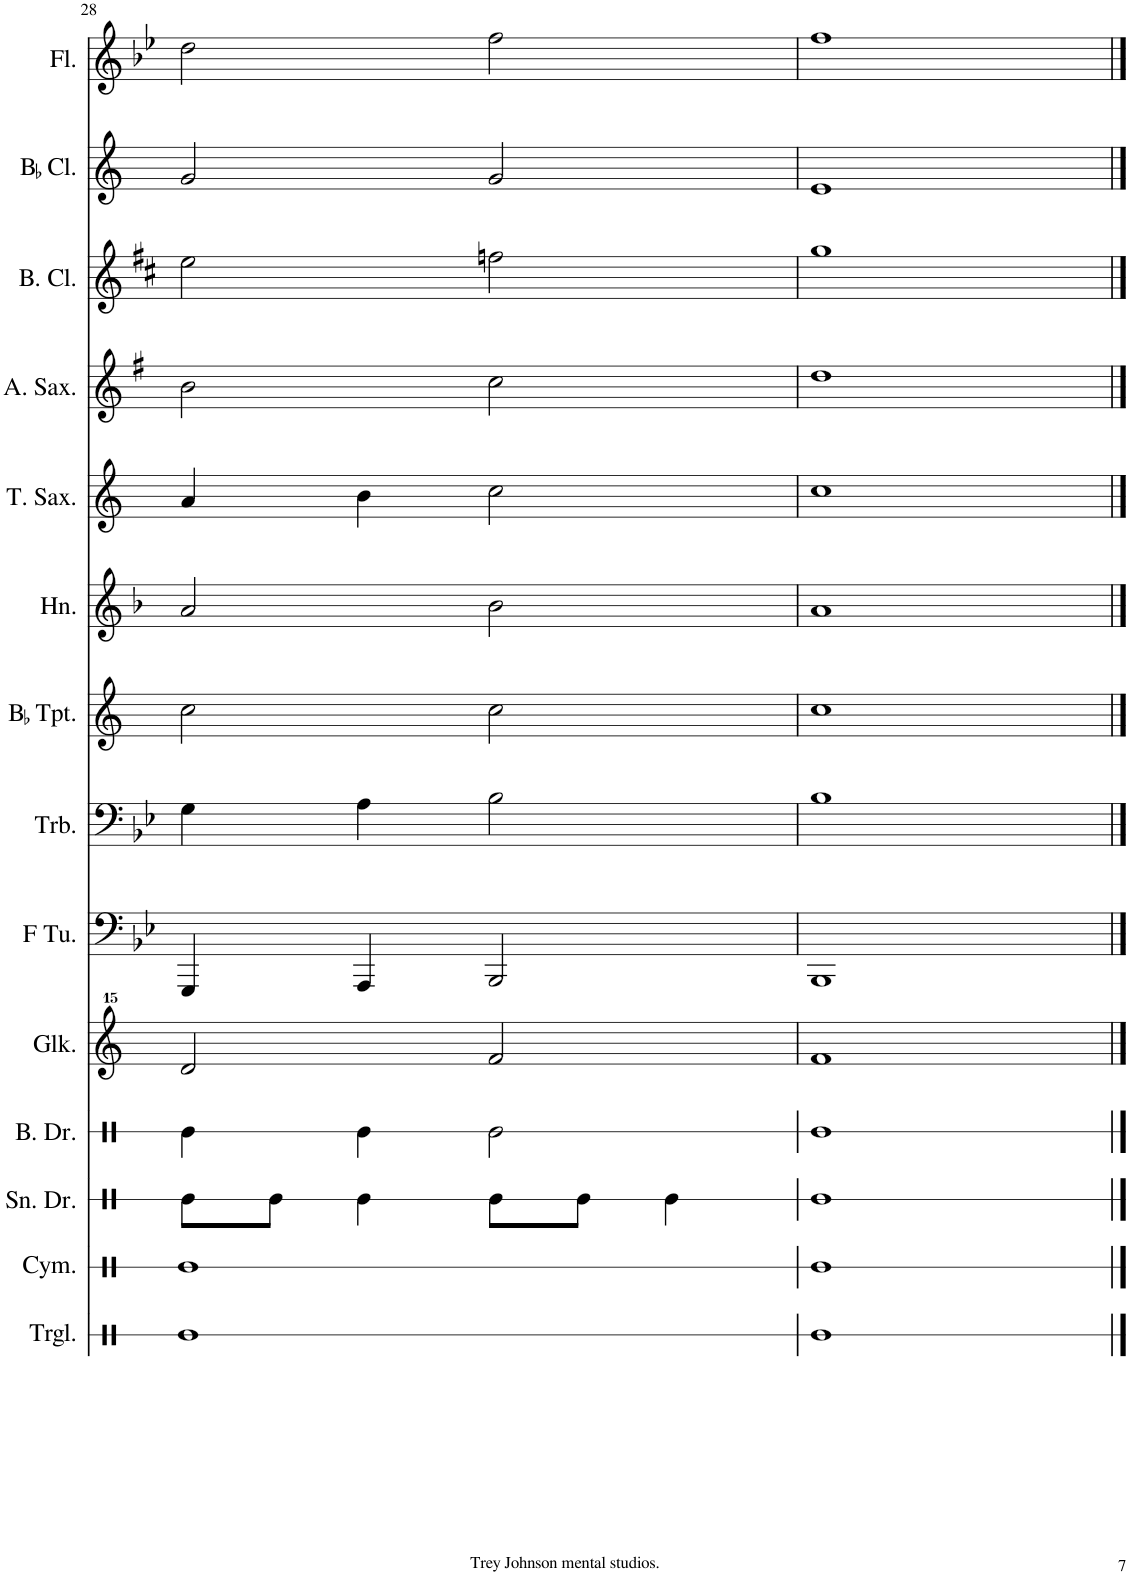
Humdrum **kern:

**kern	**kern	**kern	**kern	**kern	**kern	**kern	**kern	**kern	**kern	**kern	**kern	**kern	**kern
*part14	*part13	*part12	*part11	*part10	*part9	*part8	*part7	*part6	*part5	*part4	*part3	*part2	*part1
*staff14	*staff13	*staff12	*staff11	*staff10	*staff9	*staff8	*staff7	*staff6	*staff5	*staff4	*staff3	*staff2	*staff1
*I"Triangle	*I"Cymbal	*I"Snare Drum	*I"Bass Drum	*I"Glockenspiel	*I"F Tuba	*I"Trombone	*I"BaccidentalFlat Trumpet	*I"Horn	*I"Tenor Saxophone	*I"Alto Saxophone	*I"Bass Clarinet	*I"BaccidentalFlat Clarinet	*I"Flute
*I'Trgl.	*I'Cym.	*I'Sn. Dr.	*I'B. Dr.	*I'Glk.	*I'F Tu.	*I'Trb.	*I'BaccidentalFlat Tpt.	*I'Hn.	*I'T. Sax.	*I'A. Sax.	*I'B. Cl.	*I'BaccidentalFlat Cl.	*I'Fl.
!!LO:PB:g=z
*clefX	*clefX	*clefX	*clefX	*clefG^^2	*clefF4	*clefF4	*clefG2	*clefG2	*clefG2	*clefG2	*clefG2	*clefG2	*clefG2
*	*	*	*	*	*	*	*Trd1c2	*Trd4c7	*Trd8c14	*Trd5c9	*Trd8c14	*Trd1c2	*
*k[]	*k[]	*k[]	*k[]	*k[]	*k[b-e-]	*k[b-e-]	*k[]	*k[b-]	*k[]	*k[f#]	*k[f#c#]	*k[]	*k[b-e-]
*M4/4	*M4/4	*M4/4	*M4/4	*M4/4	*M4/4	*M4/4	*M4/4	*M4/4	*M4/4	*M4/4	*M4/4	*M4/4	*M4/4
=28	=28	=28	=28	=28	=28	=28	=28	=28	=28	=28	=28	=28	=28
1Re	1Re	8Re\L	4Re\	2ddd/	4GGG/	4G\	2cc\	2a/	4a/	2b\	2ee\	2g/	2dd\
.	.	8Re\J	.	.	.	.	.	.	.	.	.	.	.
.	.	4Re\	4Re\	.	4AAA/	4A\	.	.	4b\	.	.	.	.
.	.	8Re\L	2Re\	2fff/	2BBB-/	2B-\	2cc\	2b-\	2cc\	2cc\	2ffn\	2g/	2ff\
.	.	8Re\J	.	.	.	.	.	.	.	.	.	.	.
.	.	4Re\	.	.	.	.	.	.	.	.	.	.	.
=29	=29	=29	=29	=29	=29	=29	=29	=29	=29	=29	=29	=29	=29
1Re	1Re	1Re	1Re	1fff	1BBB-	1B-	1cc	1a	1cc	1dd	1gg	1e	1ff
==	==	==	==	==	==	==	==	==	==	==	==	==	==
*-	*-	*-	*-	*-	*-	*-	*-	*-	*-	*-	*-	*-	*-
